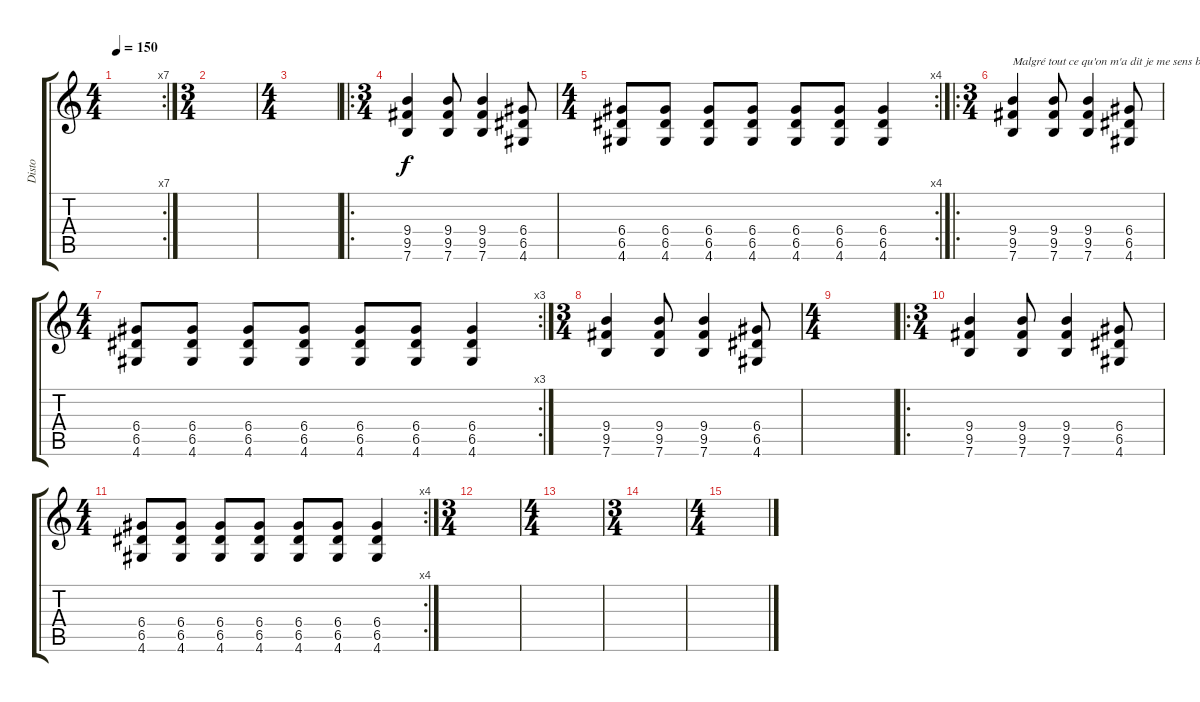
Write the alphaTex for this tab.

\track ("Disto" "Disto") {instrument distortionguitar}
\staff {score tabs}
\tuning (E4 B3 G3 D3 A2 E2) {hide}
\rc 7
\ts (4 4)
\tempo 150
\clef g2
\ks c
|
\ts (3 4)
|
\ts (4 4)
|
\ro
\ts (3 4)
(9.4 9.5 7.6).4 (9.4 9.5 7.6).8 (9.4 9.5 7.6).4 (6.4 6.5 4.6).8 |
\rc 4
\ts (4 4)
(6.4 6.5 4.6).8 (6.4 6.5 4.6).8 (6.4 6.5 4.6).8 (6.4 6.5 4.6).8 (6.4 6.5 4.6).8 (6.4 6.5 4.6).8 (6.4 6.5 4.6).4 |
\ro
\ts (3 4)
(9.4 9.5 7.6).4{txt "Malgré tout ce qu'on m'a dit je me sens bien ici.." balance 3} (9.4 9.5 7.6).8 (9.4 9.5 7.6).4 (6.4 6.5 4.6).8 |
\rc 3
\ts (4 4)
(6.4 6.5 4.6).8 (6.4 6.5 4.6).8 (6.4 6.5 4.6).8 (6.4 6.5 4.6).8 (6.4 6.5 4.6).8 (6.4 6.5 4.6).8 (6.4 6.5 4.6).4 |
\ts (3 4)
(9.4 9.5 7.6).4 (9.4 9.5 7.6).8 (9.4 9.5 7.6).4 (6.4 6.5 4.6).8 |
\ts (4 4)
|
\ro
\ts (3 4)
(9.4 9.5 7.6).4 (9.4 9.5 7.6).8 (9.4 9.5 7.6).4 (6.4 6.5 4.6).8 |
\rc 4
\ts (4 4)
(6.4 6.5 4.6).8 (6.4 6.5 4.6).8 (6.4 6.5 4.6).8 (6.4 6.5 4.6).8 (6.4 6.5 4.6).8 (6.4 6.5 4.6).8 (6.4 6.5 4.6).4 |
\ts (3 4)
|
\ts (4 4)
|
\ts (3 4)
|
\ts (4 4)
